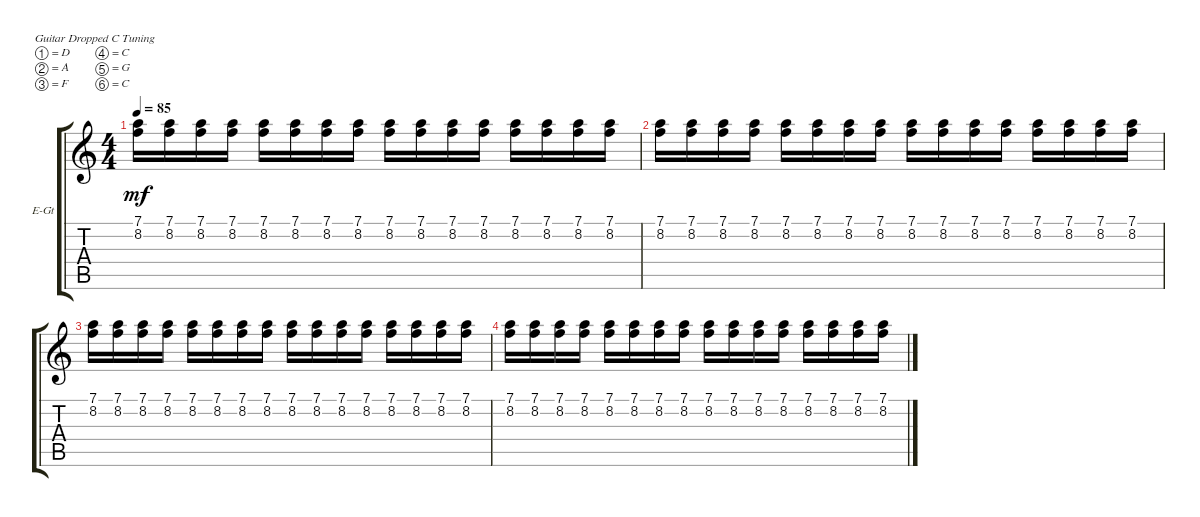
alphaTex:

\defaultSystemsLayout 4
\bracketExtendMode groupsimilarinstruments
\firstSystemTrackNameOrientation horizontal
\otherSystemsTrackNameOrientation horizontal
\track ("Electric Guitar" "E-Gt") {instrument distortionguitar}
\staff {score tabs}
\tuning (D4 A3 F3 C3 G2 C2)
\ts (4 4)
\tempo 85
\clef g2
\ks c
(7.1 8.2).16{dy mf} (8.2 7.1).16 (8.2 7.1).16 (8.2 7.1).16 (8.2 7.1).16 (8.2 7.1).16 (8.2 7.1).16 (8.2 7.1).16 (7.1 8.2).16 (8.2 7.1).16 (8.2 7.1).16 (8.2 7.1).16 (8.2 7.1).16 (8.2 7.1).16 (8.2 7.1).16 (8.2 7.1).16 |
(7.1 8.2).16 (8.2 7.1).16 (8.2 7.1).16 (8.2 7.1).16 (8.2 7.1).16 (8.2 7.1).16 (8.2 7.1).16 (8.2 7.1).16 (7.1 8.2).16 (8.2 7.1).16 (8.2 7.1).16 (8.2 7.1).16 (8.2 7.1).16 (8.2 7.1).16 (8.2 7.1).16 (8.2 7.1).16 |
(7.1 8.2).16 (8.2 7.1).16 (8.2 7.1).16 (8.2 7.1).16 (8.2 7.1).16 (8.2 7.1).16 (8.2 7.1).16 (8.2 7.1).16 (7.1 8.2).16 (8.2 7.1).16 (8.2 7.1).16 (8.2 7.1).16 (8.2 7.1).16 (8.2 7.1).16 (8.2 7.1).16 (8.2 7.1).16 |
(7.1 8.2).16 (8.2 7.1).16 (8.2 7.1).16 (8.2 7.1).16 (8.2 7.1).16 (8.2 7.1).16 (8.2 7.1).16 (8.2 7.1).16 (7.1 8.2).16 (8.2 7.1).16 (8.2 7.1).16 (8.2 7.1).16 (8.2 7.1).16 (8.2 7.1).16 (8.2 7.1).16 (8.2 7.1).16
